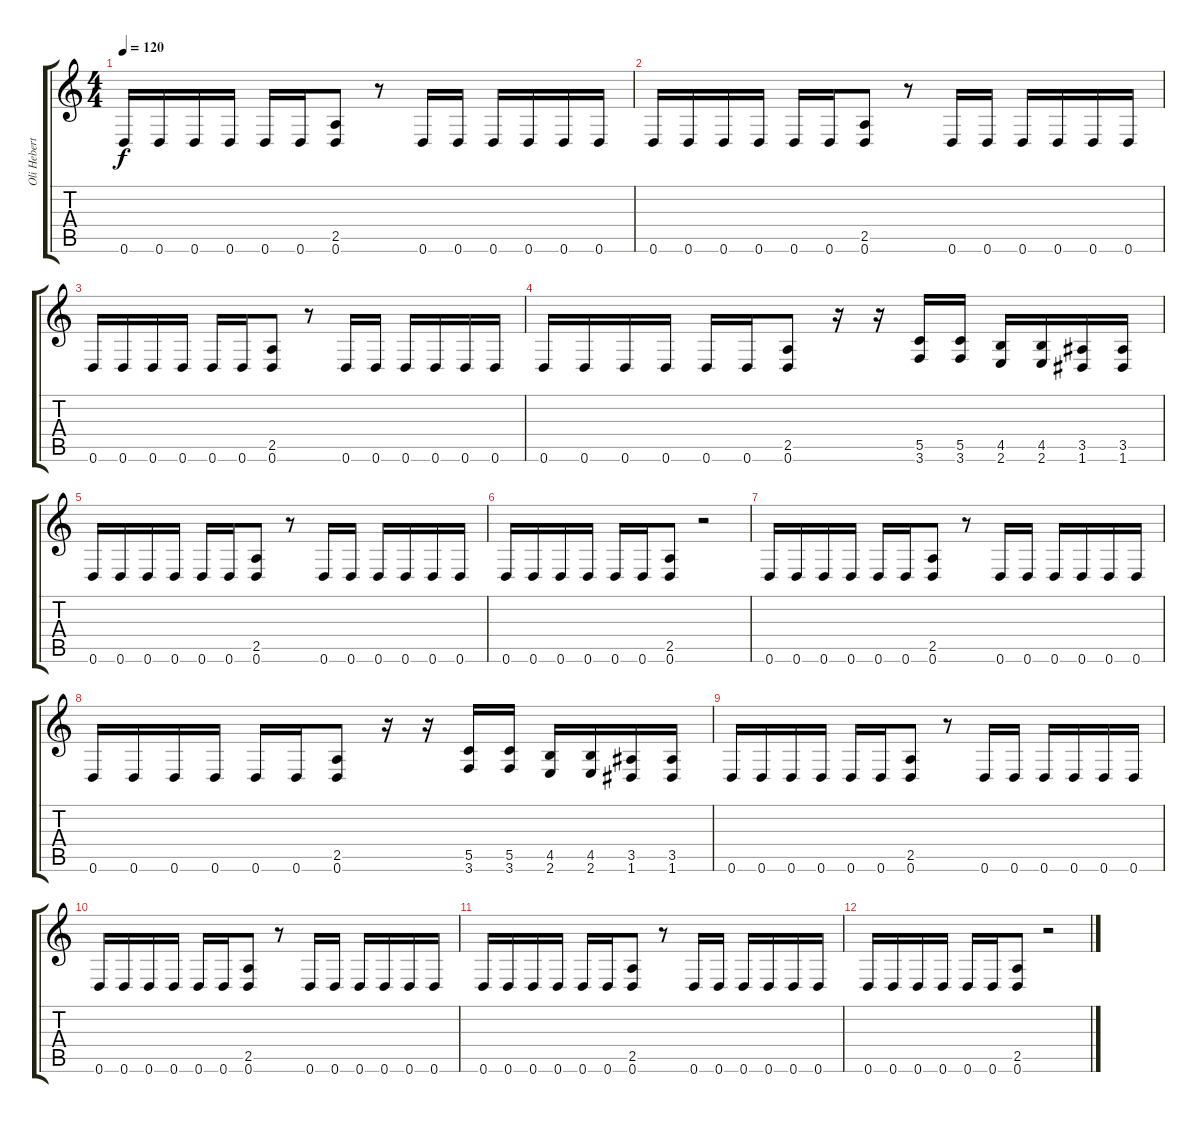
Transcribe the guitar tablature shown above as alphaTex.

\track ("Oli Hebert" "Oli Hebert") {instrument distortionguitar}
\staff {score tabs}
\tuning (D4 A3 F3 C3 G2 D2) {hide}
\ts (4 4)
\tempo 120
\clef g2
\ks c
0.6.16{dy f} 0.6.16 0.6.16 0.6.16 0.6.16 0.6.16 (2.5 0.6).8 r.8 0.6.16 0.6.16 0.6.16 0.6.16 0.6.16 0.6.16 |
0.6.16 0.6.16 0.6.16 0.6.16 0.6.16 0.6.16 (2.5 0.6).8 r.8 0.6.16 0.6.16 0.6.16 0.6.16 0.6.16 0.6.16 |
0.6.16 0.6.16 0.6.16 0.6.16 0.6.16 0.6.16 (2.5 0.6).8 r.8 0.6.16 0.6.16 0.6.16 0.6.16 0.6.16 0.6.16 |
0.6.16 0.6.16 0.6.16 0.6.16 0.6.16 0.6.16 (2.5 0.6).8 r.16 r.16 (5.5 3.6).16 (5.5 3.6).16 (4.5 2.6).16 (4.5 2.6).16 (3.5 1.6).16 (3.5 1.6).16 |
0.6.16 0.6.16 0.6.16 0.6.16 0.6.16 0.6.16 (2.5 0.6).8 r.8 0.6.16 0.6.16 0.6.16 0.6.16 0.6.16 0.6.16 |
0.6.16 0.6.16 0.6.16 0.6.16 0.6.16 0.6.16 (2.5 0.6).8 r.2 |
0.6.16 0.6.16 0.6.16 0.6.16 0.6.16 0.6.16 (2.5 0.6).8 r.8 0.6.16 0.6.16 0.6.16 0.6.16 0.6.16 0.6.16 |
0.6.16 0.6.16 0.6.16 0.6.16 0.6.16 0.6.16 (2.5 0.6).8 r.16 r.16 (5.5 3.6).16 (5.5 3.6).16 (4.5 2.6).16 (4.5 2.6).16 (3.5 1.6).16 (3.5 1.6).16 |
0.6.16 0.6.16 0.6.16 0.6.16 0.6.16 0.6.16 (2.5 0.6).8 r.8 0.6.16 0.6.16 0.6.16 0.6.16 0.6.16 0.6.16 |
0.6.16 0.6.16 0.6.16 0.6.16 0.6.16 0.6.16 (2.5 0.6).8 r.8 0.6.16 0.6.16 0.6.16 0.6.16 0.6.16 0.6.16 |
0.6.16 0.6.16 0.6.16 0.6.16 0.6.16 0.6.16 (2.5 0.6).8 r.8 0.6.16 0.6.16 0.6.16 0.6.16 0.6.16 0.6.16 |
0.6.16 0.6.16 0.6.16 0.6.16 0.6.16 0.6.16 (2.5 0.6).8 r.2
